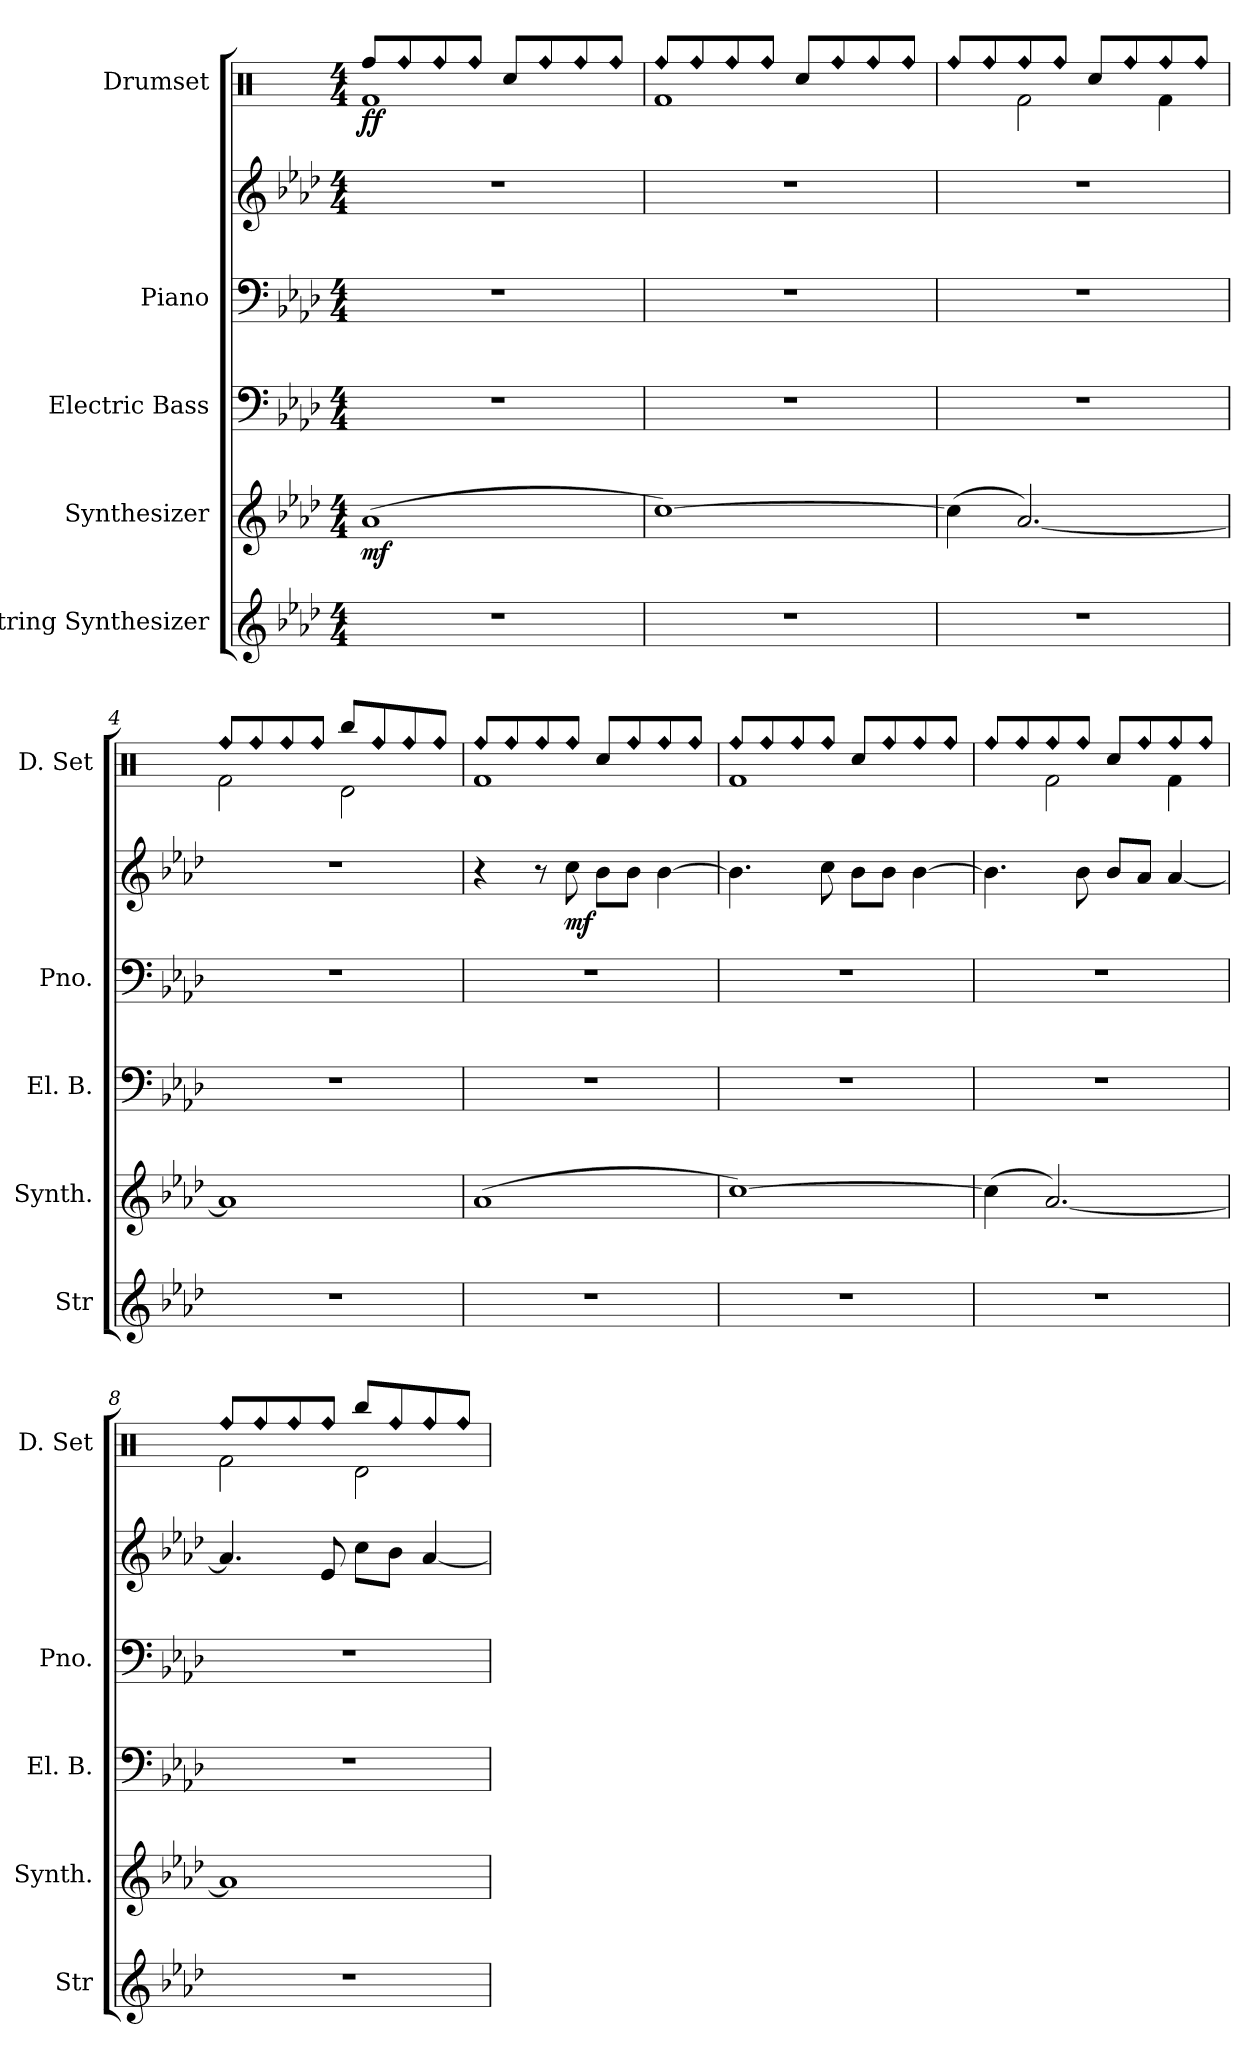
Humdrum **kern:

**kern	**kern	**dynam	**kern	**kern	**kern	**dynam	**kern	**dynam
*part5	*part4	*part4	*part3	*part2	*part2	*part2	*part1	*part1
*staff6	*staff5	*staff5	*staff4	*staff3	*staff2	*staff2/3	*staff1	*staff1
*I"String Synthesizer	*I"Synthesizer	*	*I"Electric Bass	*I"Piano	*	*	*I"Drumset	*
*I'Str	*I'Synth.	*	*I'El. B.	*I'Pno.	*	*	*I'D. Set	*
*clefG2	*clefG2	*	*clefF4	*clefF4	*clefG2	*	*clefX	*
*	*	*	*ITrd7c12	*	*	*	*	*
*k[b-e-a-d-]	*k[b-e-a-d-]	*	*k[b-e-a-d-]	*k[b-e-a-d-]	*k[b-e-a-d-]	*	*k[]	*
*M4/4	*M4/4	*	*M4/4	*M4/4	*M4/4	*	*M4/4	*
*MM112	*MM112	*	*MM112	*MM112	*MM112	*	*MM112	*
=1	=1	=1	=1	=1	=1	=1	=1	=1
!	!	!LO:DY:b	!	!	!	!	!LO:N:head=diamond	!LO:DY:b
*	*	*	*	*	*	*	*^	*
1r	(1a-	mf	1r	1r	1r	.	8Rff/L	1Rf	ff
!	!	!	!	!	!	!	!LO:N:head=diamond	!	!
.	.	.	.	.	.	.	8Rff/	.	.
!	!	!	!	!	!	!	!LO:N:head=diamond	!	!
.	.	.	.	.	.	.	8Rff/	.	.
!	!	!	!	!	!	!	!LO:N:head=diamond	!	!
.	.	.	.	.	.	.	8Rff/J	.	.
.	.	.	.	.	.	.	8Rcc/L	.	.
!	!	!	!	!	!	!	!LO:N:head=diamond	!	!
.	.	.	.	.	.	.	8Rff/	.	.
!	!	!	!	!	!	!	!LO:N:head=diamond	!	!
.	.	.	.	.	.	.	8Rff/	.	.
!	!	!	!	!	!	!	!LO:N:head=diamond	!	!
.	.	.	.	.	.	.	8Rff/J	.	.
=2	=2	=2	=2	=2	=2	=2	=2	=2	=2
!	!	!	!	!	!	!	!LO:N:head=diamond	!	!
1r	[1cc)	.	1r	1r	1r	.	8Rff/L	1Rf	.
!	!	!	!	!	!	!	!LO:N:head=diamond	!	!
.	.	.	.	.	.	.	8Rff/	.	.
!	!	!	!	!	!	!	!LO:N:head=diamond	!	!
.	.	.	.	.	.	.	8Rff/	.	.
!	!	!	!	!	!	!	!LO:N:head=diamond	!	!
.	.	.	.	.	.	.	8Rff/J	.	.
.	.	.	.	.	.	.	8Rcc/L	.	.
!	!	!	!	!	!	!	!LO:N:head=diamond	!	!
.	.	.	.	.	.	.	8Rff/	.	.
!	!	!	!	!	!	!	!LO:N:head=diamond	!	!
.	.	.	.	.	.	.	8Rff/	.	.
!	!	!	!	!	!	!	!LO:N:head=diamond	!	!
.	.	.	.	.	.	.	8Rff/J	.	.
=3	=3	=3	=3	=3	=3	=3	=3	=3	=3
!	!	!	!	!	!	!	!LO:N:head=diamond	!	!
1r	(4cc\]	.	1r	1r	1r	.	8Rff/L	4ryy	.
!	!	!	!	!	!	!	!LO:N:head=diamond	!	!
.	.	.	.	.	.	.	8Rff/	.	.
!	!	!	!	!	!	!	!LO:N:head=diamond	!	!
.	[2.a-/)	.	.	.	.	.	8Rff/	2Rf\	.
!	!	!	!	!	!	!	!LO:N:head=diamond	!	!
.	.	.	.	.	.	.	8Rff/J	.	.
.	.	.	.	.	.	.	8Rcc/L	.	.
!	!	!	!	!	!	!	!LO:N:head=diamond	!	!
.	.	.	.	.	.	.	8Rff/	.	.
!	!	!	!	!	!	!	!LO:N:head=diamond	!	!
.	.	.	.	.	.	.	8Rff/	4Rf\	.
!	!	!	!	!	!	!	!LO:N:head=diamond	!	!
.	.	.	.	.	.	.	8Rff/J	.	.
=4	=4	=4	=4	=4	=4	=4	=4	=4	=4
!	!	!	!	!	!	!	!LO:N:head=diamond	!	!
1r	1a-]	.	1r	1r	1r	.	8Rff/L	2Rf\	.
!	!	!	!	!	!	!	!LO:N:head=diamond	!	!
.	.	.	.	.	.	.	8Rff/	.	.
!	!	!	!	!	!	!	!LO:N:head=diamond	!	!
.	.	.	.	.	.	.	8Rff/	.	.
!	!	!	!	!	!	!	!LO:N:head=diamond	!	!
.	.	.	.	.	.	.	8Rff/J	.	.
.	.	.	.	.	.	.	8Rbb/L	2Rd\	.
!	!	!	!	!	!	!	!LO:N:head=diamond	!	!
.	.	.	.	.	.	.	8Rff/	.	.
!	!	!	!	!	!	!	!LO:N:head=diamond	!	!
.	.	.	.	.	.	.	8Rff/	.	.
!	!	!	!	!	!	!	!LO:N:head=diamond	!	!
.	.	.	.	.	.	.	8Rff/J	.	.
!!LO:PB:g=z	!!
=5	=5	=5	=5	=5	=5	=5	=5	=5	=5
!	!	!	!	!	!	!	!LO:N:head=diamond	!	!
1r	(1a-	.	1r	1r	4r	.	8Rff/L	1Rf	.
!	!	!	!	!	!	!	!LO:N:head=diamond	!	!
.	.	.	.	.	.	.	8Rff/	.	.
!	!	!	!	!	!	!	!LO:N:head=diamond	!	!
.	.	.	.	.	8r	.	8Rff/	.	.
!	!	!	!	!	!	!LO:DY:b	!LO:N:head=diamond	!	!
.	.	.	.	.	8cc\	mf	8Rff/J	.	.
.	.	.	.	.	8b-\L	.	8Rcc/L	.	.
!	!	!	!	!	!	!	!LO:N:head=diamond	!	!
.	.	.	.	.	8b-\J	.	8Rff/	.	.
!	!	!	!	!	!	!	!LO:N:head=diamond	!	!
.	.	.	.	.	[4b-\	.	8Rff/	.	.
!	!	!	!	!	!	!	!LO:N:head=diamond	!	!
.	.	.	.	.	.	.	8Rff/J	.	.
=6	=6	=6	=6	=6	=6	=6	=6	=6	=6
!	!	!	!	!	!	!	!LO:N:head=diamond	!	!
1r	[1cc)	.	1r	1r	4.b-\]	.	8Rff/L	1Rf	.
!	!	!	!	!	!	!	!LO:N:head=diamond	!	!
.	.	.	.	.	.	.	8Rff/	.	.
!	!	!	!	!	!	!	!LO:N:head=diamond	!	!
.	.	.	.	.	.	.	8Rff/	.	.
!	!	!	!	!	!	!	!LO:N:head=diamond	!	!
.	.	.	.	.	8cc\	.	8Rff/J	.	.
.	.	.	.	.	8b-\L	.	8Rcc/L	.	.
!	!	!	!	!	!	!	!LO:N:head=diamond	!	!
.	.	.	.	.	8b-\J	.	8Rff/	.	.
!	!	!	!	!	!	!	!LO:N:head=diamond	!	!
.	.	.	.	.	[4b-\	.	8Rff/	.	.
!	!	!	!	!	!	!	!LO:N:head=diamond	!	!
.	.	.	.	.	.	.	8Rff/J	.	.
=7	=7	=7	=7	=7	=7	=7	=7	=7	=7
!	!	!	!	!	!	!	!LO:N:head=diamond	!	!
1r	(4cc\]	.	1r	1r	4.b-\]	.	8Rff/L	4ryy	.
!	!	!	!	!	!	!	!LO:N:head=diamond	!	!
.	.	.	.	.	.	.	8Rff/	.	.
!	!	!	!	!	!	!	!LO:N:head=diamond	!	!
.	[2.a-/)	.	.	.	.	.	8Rff/	2Rf\	.
!	!	!	!	!	!	!	!LO:N:head=diamond	!	!
.	.	.	.	.	8b-\	.	8Rff/J	.	.
.	.	.	.	.	8b-/L	.	8Rcc/L	.	.
!	!	!	!	!	!	!	!LO:N:head=diamond	!	!
.	.	.	.	.	8a-/J	.	8Rff/	.	.
!	!	!	!	!	!	!	!LO:N:head=diamond	!	!
.	.	.	.	.	[4a-/	.	8Rff/	4Rf\	.
!	!	!	!	!	!	!	!LO:N:head=diamond	!	!
.	.	.	.	.	.	.	8Rff/J	.	.
=8	=8	=8	=8	=8	=8	=8	=8	=8	=8
!	!	!	!	!	!	!	!LO:N:head=diamond	!	!
1r	1a-]	.	1r	1r	4.a-/]	.	8Rff/L	2Rf\	.
!	!	!	!	!	!	!	!LO:N:head=diamond	!	!
.	.	.	.	.	.	.	8Rff/	.	.
!	!	!	!	!	!	!	!LO:N:head=diamond	!	!
.	.	.	.	.	.	.	8Rff/	.	.
!	!	!	!	!	!	!	!LO:N:head=diamond	!	!
.	.	.	.	.	8e-/	.	8Rff/J	.	.
.	.	.	.	.	8cc\L	.	8Rbb/L	2Rd\	.
!	!	!	!	!	!	!	!LO:N:head=diamond	!	!
.	.	.	.	.	8b-\J	.	8Rff/	.	.
!	!	!	!	!	!	!	!LO:N:head=diamond	!	!
.	.	.	.	.	[4a-/	.	8Rff/	.	.
!	!	!	!	!	!	!	!LO:N:head=diamond	!	!
.	.	.	.	.	.	.	8Rff/J	.	.
*	*	*	*	*	*	*	*v	*v	*
=	=	=	=	=	=	=	=	=
*-	*-	*-	*-	*-	*-	*-	*-	*-
